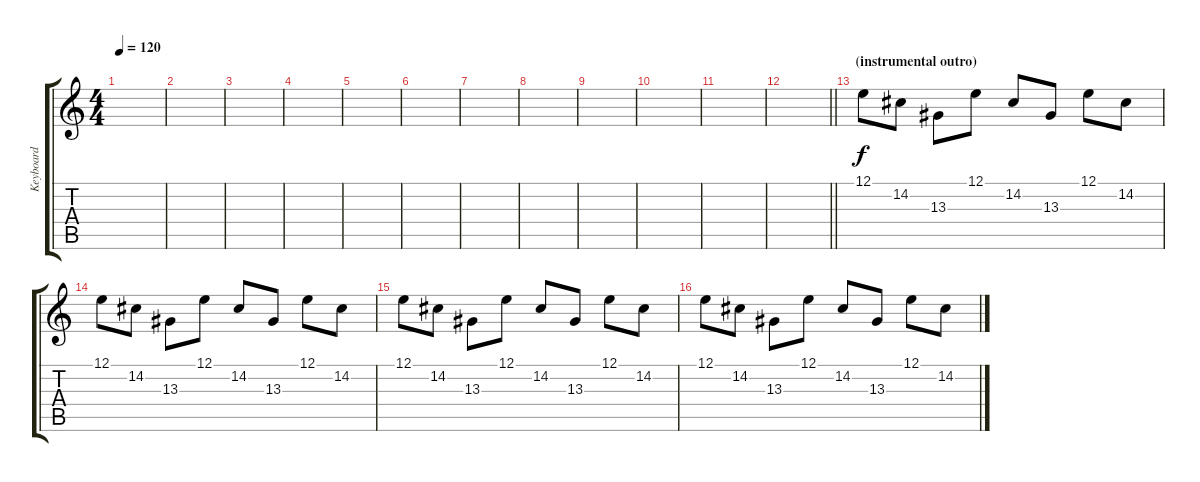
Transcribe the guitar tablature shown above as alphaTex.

\track ("Keyboard " "Keyboard ") {instrument acousticgrandpiano}
\staff {score tabs}
\tuning (E4 B3 G3 D3 A2 E2) {hide}
\ts (4 4)
\tempo 120
\clef g2
\ks c
|
|
|
|
|
|
|
|
|
|
|
\barLineRight lightlight
|
\section ("" "(instrumental outro)")
12.1.8 14.2.8 13.3.8 12.1.8 14.2.8 13.3.8 12.1.8 14.2.8 |
12.1.8 14.2.8 13.3.8 12.1.8 14.2.8 13.3.8 12.1.8 14.2.8 |
12.1.8 14.2.8 13.3.8 12.1.8 14.2.8 13.3.8 12.1.8 14.2.8 |
12.1.8 14.2.8 13.3.8 12.1.8 14.2.8 13.3.8 12.1.8 14.2.8
